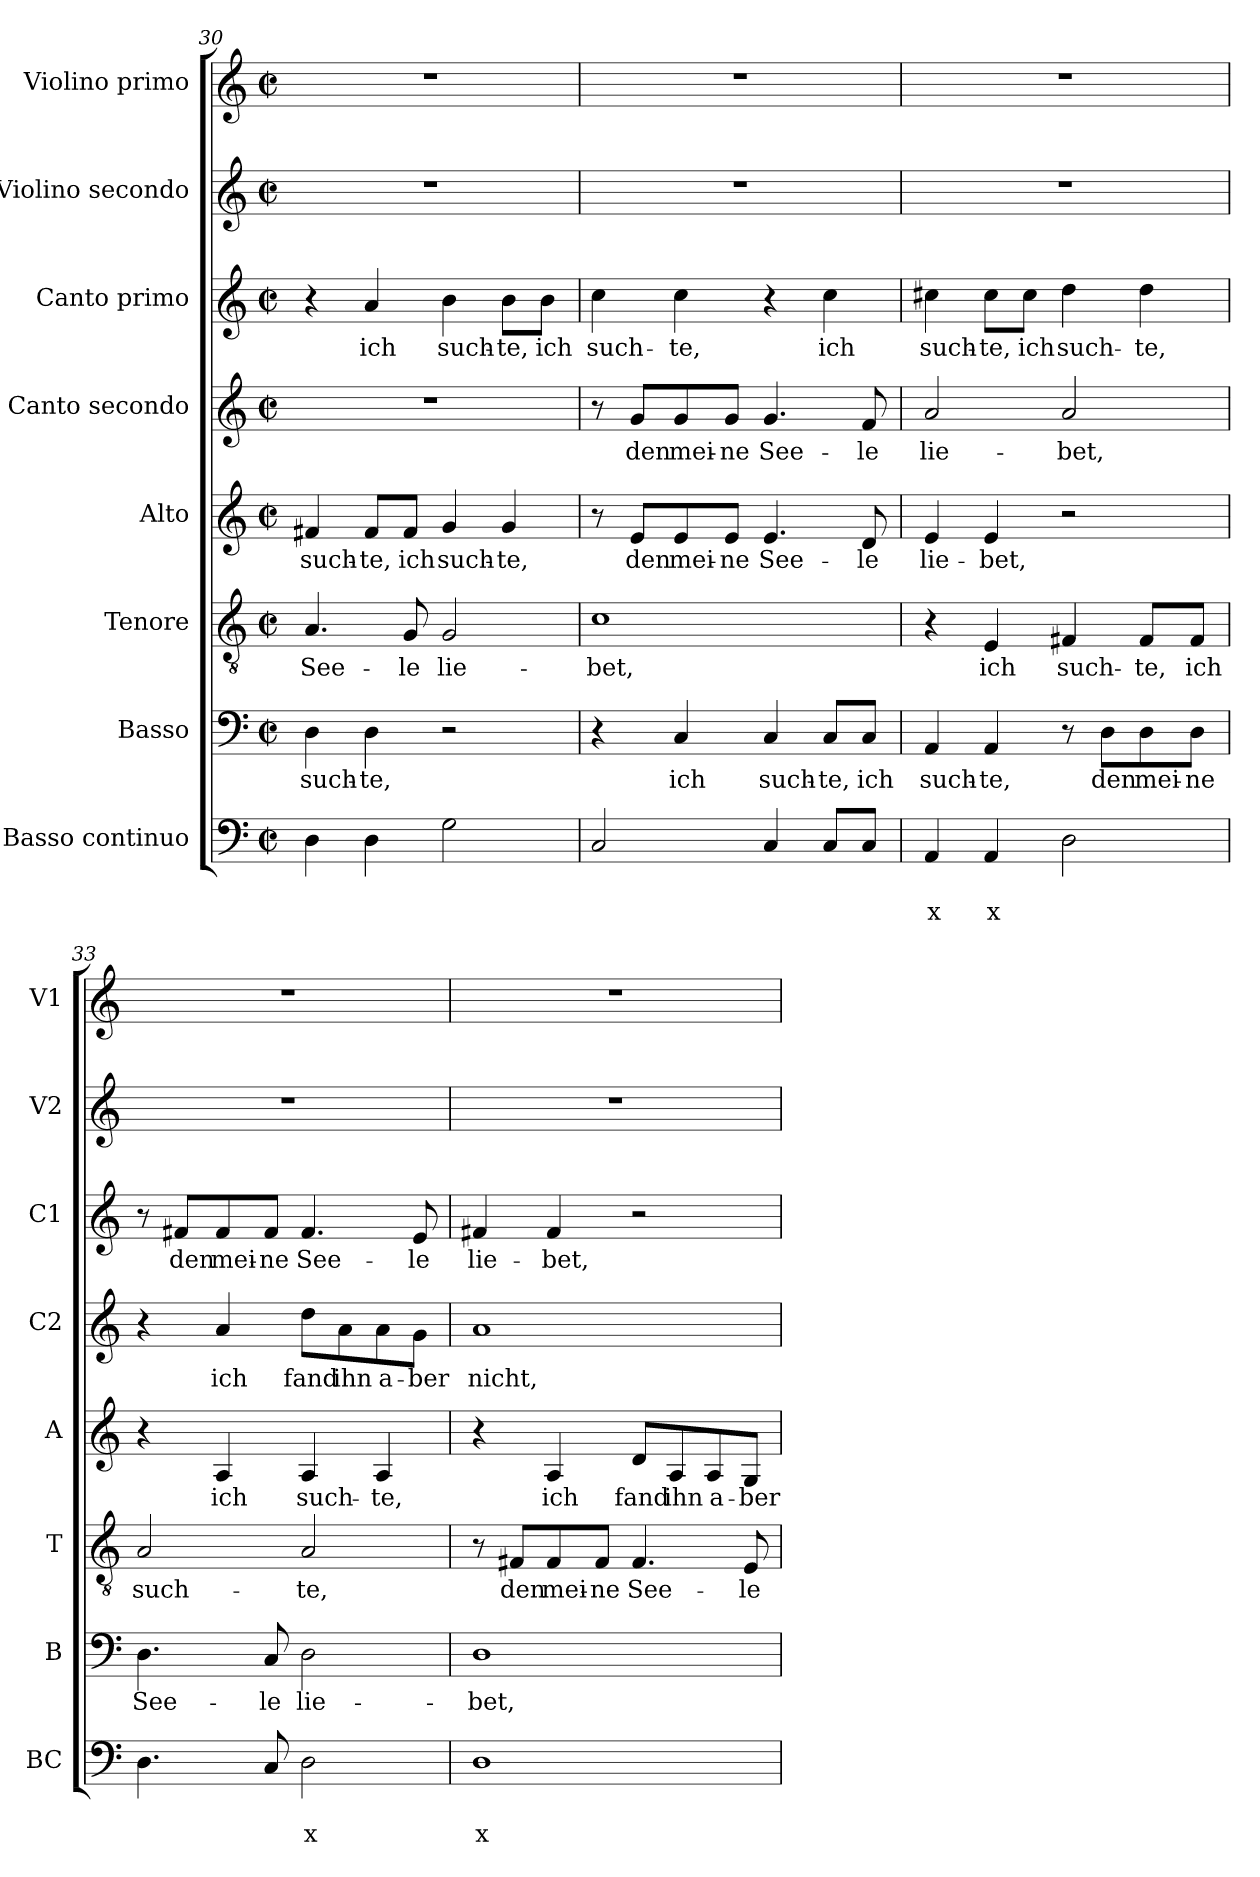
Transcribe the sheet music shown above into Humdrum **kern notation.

**kern	**text	**text	**kern	**text	**kern	**text	**kern	**text	**kern	**text	**kern	**text	**kern	**kern
*part8	*part8	*part8	*part7	*part7	*part6	*part6	*part5	*part5	*part4	*part4	*part3	*part3	*part2	*part1
*staff8	*staff8	*staff8	*staff7	*staff7	*staff6	*staff6	*staff5	*staff5	*staff4	*staff4	*staff3	*staff3	*staff2	*staff1
*I"Basso continuo	*	*	*I"Basso	*	*I"Tenore	*	*I"Alto	*	*I"Canto secondo	*	*I"Canto primo	*	*I"Violino secondo	*I"Violino primo
*I'BC	*	*	*I'B	*	*I'T	*	*I'A	*	*I'C2	*	*I'C1	*	*I'V2	*I'V1
*clefF4	*	*	*clefF4	*	*clefGv2	*	*clefG2	*	*clefG2	*	*clefG2	*	*clefG2	*clefG2
*k[]	*	*	*k[]	*	*k[]	*	*k[]	*	*k[]	*	*k[]	*	*k[]	*k[]
*C:	*	*	*C:	*	*C:	*	*C:	*	*C:	*	*C:	*	*C:	*C:
*M2/2	*	*	*M2/2	*	*M2/2	*	*M2/2	*	*M2/2	*	*M2/2	*	*M2/2	*M2/2
*met(c|)	*	*	*met(c|)	*	*met(c|)	*	*met(c|)	*	*met(c|)	*	*met(c|)	*	*met(c|)	*met(c|)
=30	=30	=30	=30	=30	=30	=30	=30	=30	=30	=30	=30	=30	=30	=30
!	!	!	!	!LO:LY:b	!	!LO:LY:b	!	!LO:LY:b	!	!	!	!	!	!
4D\	.	.	4D\	such-	4.A/	See-	4f#X/	such-	1r	.	4r	.	1r	1r
!	!	!	!	!LO:LY:b	!	!	!	!LO:LY:b	!	!	!	!LO:LY:b	!	!
4D\	.	.	4D\	-te,	.	.	8f#/L	-te,	.	.	4a/	ich	.	.
!	!	!	!	!	!	!LO:LY:b	!	!LO:LY:b	!	!	!	!	!	!
.	.	.	.	.	8G/	-le	8f#/J	ich	.	.	.	.	.	.
!	!	!	!	!	!	!LO:LY:b	!	!LO:LY:b	!	!	!	!LO:LY:b	!	!
2G\	.	.	2r	.	2G/	lie-	4g/	such-	.	.	4b\	such-	.	.
!	!	!	!	!	!	!	!	!LO:LY:b	!	!	!	!LO:LY:b	!	!
.	.	.	.	.	.	.	4g/	-te,	.	.	8b\L	-te,	.	.
!	!	!	!	!	!	!	!	!	!	!	!	!LO:LY:b	!	!
.	.	.	.	.	.	.	.	.	.	.	8b\J	ich	.	.
=31	=31	=31	=31	=31	=31	=31	=31	=31	=31	=31	=31	=31	=31	=31
!	!	!	!	!	!	!LO:LY:b	!	!	!	!	!	!LO:LY:b	!	!
2C/	.	.	4r	.	1c	-bet,	8r	.	8r	.	4cc\	such-	1r	1r
!	!	!	!	!	!	!	!	!LO:LY:b	!	!LO:LY:b	!	!	!	!
.	.	.	.	.	.	.	8e/L	den	8g/L	den	.	.	.	.
!	!	!	!	!LO:LY:b	!	!	!	!LO:LY:b	!	!LO:LY:b	!	!LO:LY:b	!	!
.	.	.	4C/	ich	.	.	8e/	mei-	8g/	mei-	4cc\	-te,	.	.
!	!	!	!	!	!	!	!	!LO:LY:b	!	!LO:LY:b	!	!	!	!
.	.	.	.	.	.	.	8e/J	-ne	8g/J	-ne	.	.	.	.
!	!	!	!	!LO:LY:b	!	!	!	!LO:LY:b	!	!LO:LY:b	!	!	!	!
4C/	.	.	4C/	such-	.	.	4.e/	See-	4.g/	See-	4r	.	.	.
!	!	!	!	!LO:LY:b	!	!	!	!	!	!	!	!LO:LY:b	!	!
8C/L	.	.	8C/L	-te,	.	.	.	.	.	.	4cc\	ich	.	.
!	!	!	!	!LO:LY:b	!	!	!	!LO:LY:b	!	!LO:LY:b	!	!	!	!
8C/J	.	.	8C/J	ich	.	.	8d/	-le	8f/	-le	.	.	.	.
!!LO:LB:g=z
=32	=32	=32	=32	=32	=32	=32	=32	=32	=32	=32	=32	=32	=32	=32
!	!	!LO:LY:b	!	!LO:LY:b	!	!	!	!LO:LY:b	!	!LO:LY:b	!	!LO:LY:b	!	!
4AA/	.	x	4AA/	such-	4r	.	4e/	lie-	2a/	lie-	4cc#X\	such-	1r	1r
!	!	!LO:LY:b	!	!LO:LY:b	!	!LO:LY:b	!	!LO:LY:b	!	!	!	!LO:LY:b	!	!
4AA/	.	x	4AA/	-te,	4E/	ich	4e/	-bet,	.	.	8cc#\L	-te,	.	.
!	!	!	!	!	!	!	!	!	!	!	!	!LO:LY:b	!	!
.	.	.	.	.	.	.	.	.	.	.	8cc#\J	ich	.	.
!	!	!	!	!	!	!LO:LY:b	!	!	!	!LO:LY:b	!	!LO:LY:b	!	!
2D\	.	.	8r	.	4F#X/	such-	2r	.	2a/	-bet,	4dd\	such-	.	.
!	!	!	!	!LO:LY:b	!	!	!	!	!	!	!	!	!	!
.	.	.	8D\L	den	.	.	.	.	.	.	.	.	.	.
!	!	!	!	!LO:LY:b	!	!LO:LY:b	!	!	!	!	!	!LO:LY:b	!	!
.	.	.	8D\	mei-	8F#/L	-te,	.	.	.	.	4dd\	-te,	.	.
!	!	!	!	!LO:LY:b	!	!LO:LY:b	!	!	!	!	!	!	!	!
.	.	.	8D\J	-ne	8F#/J	ich	.	.	.	.	.	.	.	.
=33	=33	=33	=33	=33	=33	=33	=33	=33	=33	=33	=33	=33	=33	=33
!	!	!	!	!LO:LY:b	!	!LO:LY:b	!	!	!	!	!	!	!	!
4.D\	.	.	4.D\	See-	2A/	such-	4r	.	4r	.	8r	.	1r	1r
!	!	!	!	!	!	!	!	!	!	!	!	!LO:LY:b	!	!
.	.	.	.	.	.	.	.	.	.	.	8f#X/L	den	.	.
!	!	!	!	!	!	!	!	!LO:LY:b	!	!LO:LY:b	!	!LO:LY:b	!	!
.	.	.	.	.	.	.	4A/	ich	4a/	ich	8f#/	mei-	.	.
!	!	!	!	!LO:LY:b	!	!	!	!	!	!	!	!LO:LY:b	!	!
8C/	.	.	8C/	-le	.	.	.	.	.	.	8f#/J	-ne	.	.
!	!	!LO:LY:b	!	!LO:LY:b	!	!LO:LY:b	!	!LO:LY:b	!	!LO:LY:b	!	!LO:LY:b	!	!
2D\	.	x	2D\	lie-	2A/	-te,	4A/	such-	8dd\L	fand	4.f#/	See-	.	.
!	!	!	!	!	!	!	!	!	!	!LO:LY:b	!	!	!	!
.	.	.	.	.	.	.	.	.	8a\	ihn	.	.	.	.
!	!	!	!	!	!	!	!	!LO:LY:b	!	!LO:LY:b	!	!	!	!
.	.	.	.	.	.	.	4A/	-te,	8a\	a-	.	.	.	.
!	!	!	!	!	!	!	!	!	!	!LO:LY:b	!	!LO:LY:b	!	!
.	.	.	.	.	.	.	.	.	8g\J	-ber	8e/	-le	.	.
=34	=34	=34	=34	=34	=34	=34	=34	=34	=34	=34	=34	=34	=34	=34
!	!	!LO:LY:b	!	!LO:LY:b	!	!	!	!	!	!LO:LY:b	!	!LO:LY:b	!	!
1D	.	x	1D	-bet,	8r	.	4r	.	1a	nicht,	4f#X/	lie-	1r	1r
!	!	!	!	!	!	!LO:LY:b	!	!	!	!	!	!	!	!
.	.	.	.	.	8F#X/L	den	.	.	.	.	.	.	.	.
!	!	!	!	!	!	!LO:LY:b	!	!LO:LY:b	!	!	!	!LO:LY:b	!	!
.	.	.	.	.	8F#/	mei-	4A/	ich	.	.	4f#/	-bet,	.	.
!	!	!	!	!	!	!LO:LY:b	!	!	!	!	!	!	!	!
.	.	.	.	.	8F#/J	-ne	.	.	.	.	.	.	.	.
!	!	!	!	!	!	!LO:LY:b	!	!LO:LY:b	!	!	!	!	!	!
.	.	.	.	.	4.F#/	See-	8d/L	fand	.	.	2r	.	.	.
!	!	!	!	!	!	!	!	!LO:LY:b	!	!	!	!	!	!
.	.	.	.	.	.	.	8A/	ihn	.	.	.	.	.	.
!	!	!	!	!	!	!	!	!LO:LY:b	!	!	!	!	!	!
.	.	.	.	.	.	.	8A/	a-	.	.	.	.	.	.
!	!	!	!	!	!	!LO:LY:b	!	!LO:LY:b	!	!	!	!	!	!
.	.	.	.	.	8E/	-le	8G/J	-ber	.	.	.	.	.	.
=	=	=	=	=	=	=	=	=	=	=	=	=	=	=
*-	*-	*-	*-	*-	*-	*-	*-	*-	*-	*-	*-	*-	*-	*-
